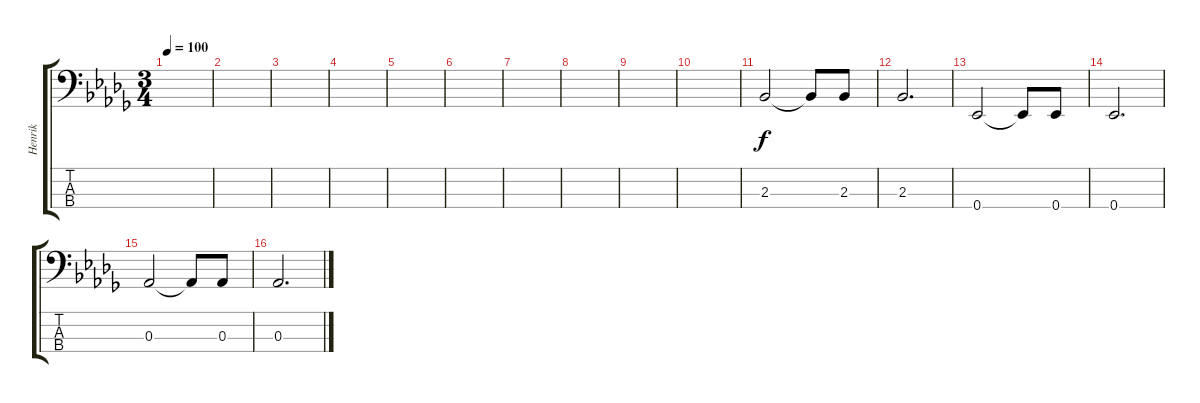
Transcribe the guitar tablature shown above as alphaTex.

\track ("Henrik" "Henrik") {instrument electricbassfinger}
\staff {score tabs}
\tuning (Gb2 Db2 Ab1 Eb1) {hide}
\ts (3 4)
\tempo 100
\clef f4
\ks bbminor
|
|
|
|
|
|
|
|
|
|
2.3.2 2.3{t}.8 2.3.8 |
2.3.2{d} |
0.4.2 0.4{t}.8 0.4.8 |
0.4.2{d} |
0.3.2 0.3{t}.8 0.3.8 |
0.3.2{d}
